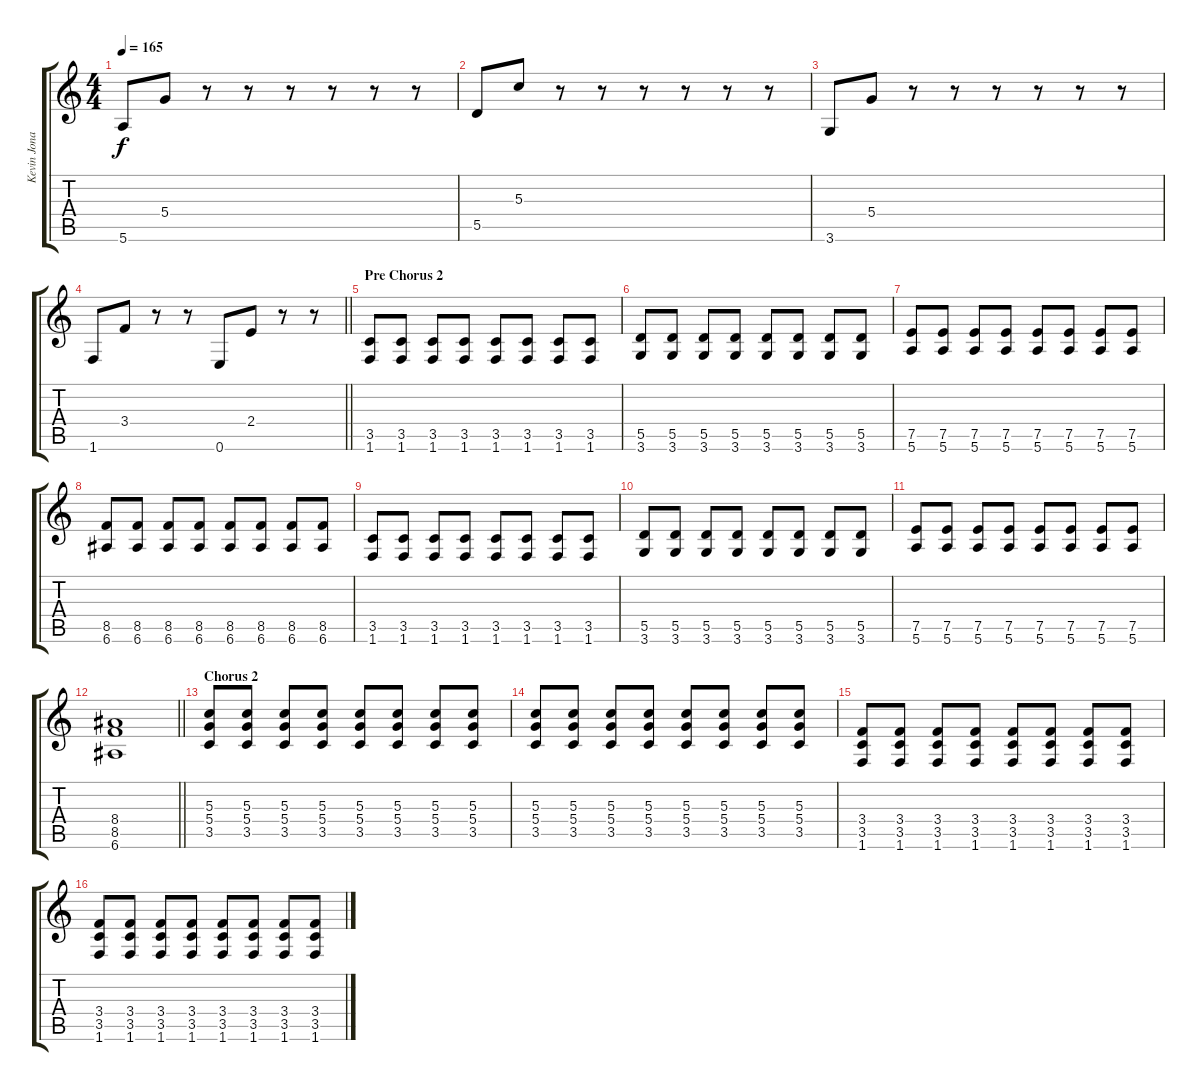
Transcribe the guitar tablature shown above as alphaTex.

\track ("Kevin Jonas" "Kevin Jona") {instrument distortionguitar}
\staff {score tabs}
\tuning (E4 B3 G3 D3 A2 E2) {hide}
\ts (4 4)
\tempo 165
\clef g2
\ks c
5.6.8{dy f} 5.4.8 r.8 r.8 r.8 r.8 r.8 r.8 |
5.5.8 5.3.8 r.8 r.8 r.8 r.8 r.8 r.8 |
3.6.8 5.4.8 r.8 r.8 r.8 r.8 r.8 r.8 |
\barLineRight lightlight
1.6.8 3.4.8 r.8 r.8 0.6.8 2.4.8 r.8 r.8 |
\section ("" "Pre Chorus 2")
(3.5 1.6).8 (3.5 1.6).8 (3.5 1.6).8 (3.5 1.6).8 (3.5 1.6).8 (3.5 1.6).8 (3.5 1.6).8 (3.5 1.6).8 |
(5.5 3.6).8 (5.5 3.6).8 (5.5 3.6).8 (5.5 3.6).8 (5.5 3.6).8 (5.5 3.6).8 (5.5 3.6).8 (5.5 3.6).8 |
(7.5 5.6).8 (7.5 5.6).8 (7.5 5.6).8 (7.5 5.6).8 (7.5 5.6).8 (7.5 5.6).8 (7.5 5.6).8 (7.5 5.6).8 |
(8.5 6.6).8 (8.5 6.6).8 (8.5 6.6).8 (8.5 6.6).8 (8.5 6.6).8 (8.5 6.6).8 (8.5 6.6).8 (8.5 6.6).8 |
(3.5 1.6).8 (3.5 1.6).8 (3.5 1.6).8 (3.5 1.6).8 (3.5 1.6).8 (3.5 1.6).8 (3.5 1.6).8 (3.5 1.6).8 |
(5.5 3.6).8 (5.5 3.6).8 (5.5 3.6).8 (5.5 3.6).8 (5.5 3.6).8 (5.5 3.6).8 (5.5 3.6).8 (5.5 3.6).8 |
(7.5 5.6).8 (7.5 5.6).8 (7.5 5.6).8 (7.5 5.6).8 (7.5 5.6).8 (7.5 5.6).8 (7.5 5.6).8 (7.5 5.6).8 |
\barLineRight lightlight
(8.4 8.5 6.6).1 |
\section ("" "Chorus 2")
(5.3 5.4 3.5).8 (5.3 5.4 3.5).8 (5.3 5.4 3.5).8 (5.3 5.4 3.5).8 (5.3 5.4 3.5).8 (5.3 5.4 3.5).8 (5.3 5.4 3.5).8 (5.3 5.4 3.5).8 |
(5.3 5.4 3.5).8 (5.3 5.4 3.5).8 (5.3 5.4 3.5).8 (5.3 5.4 3.5).8 (5.3 5.4 3.5).8 (5.3 5.4 3.5).8 (5.3 5.4 3.5).8 (5.3 5.4 3.5).8 |
(3.4 3.5 1.6).8 (3.4 3.5 1.6).8 (3.4 3.5 1.6).8 (3.4 3.5 1.6).8 (3.4 3.5 1.6).8 (3.4 3.5 1.6).8 (3.4 3.5 1.6).8 (3.4 3.5 1.6).8 |
(3.4 3.5 1.6).8 (3.4 3.5 1.6).8 (3.4 3.5 1.6).8 (3.4 3.5 1.6).8 (3.4 3.5 1.6).8 (3.4 3.5 1.6).8 (3.4 3.5 1.6).8 (3.4 3.5 1.6).8
